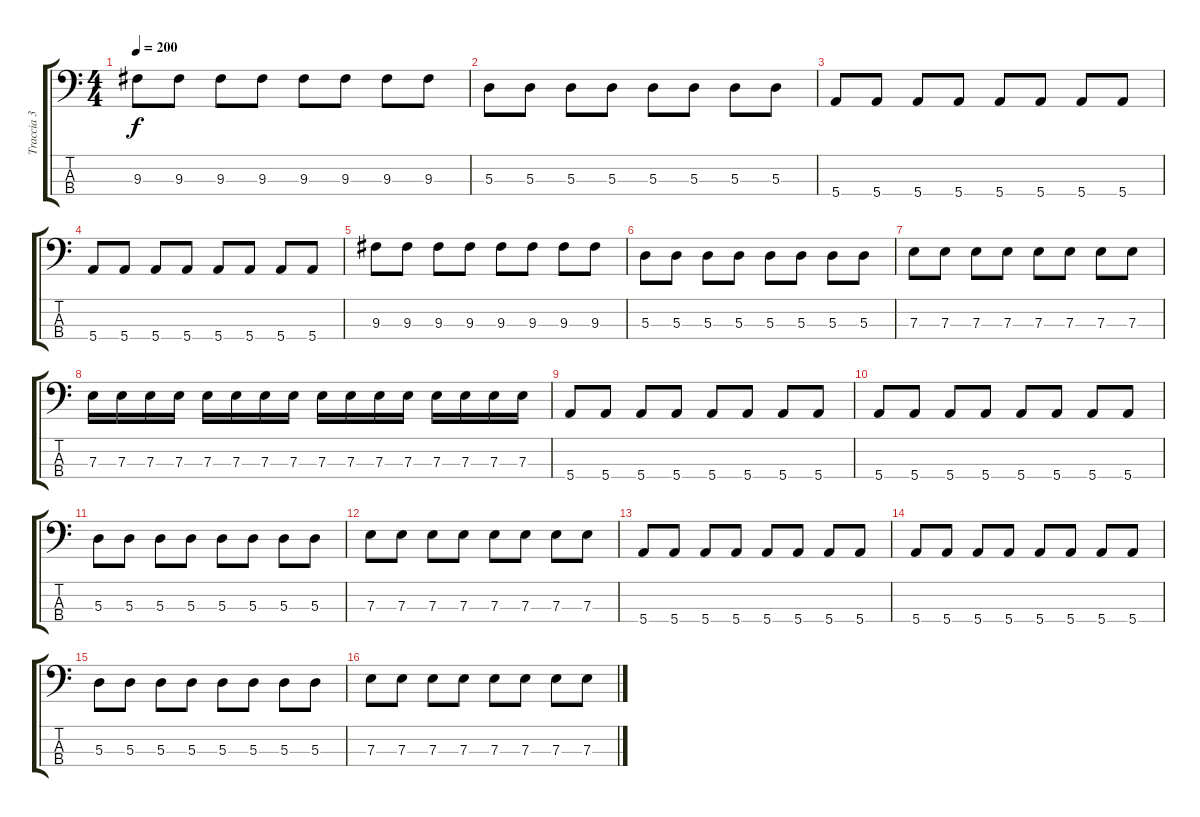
\track ("Traccia 3" "Traccia 3") {instrument electricbasspick}
\staff {score tabs}
\tuning (G2 D2 A1 E1) {hide}
\ts (4 4)
\tempo 200
\clef f4
\ks c
9.3.8{dy f} 9.3.8 9.3.8 9.3.8 9.3.8 9.3.8 9.3.8 9.3.8 |
5.3.8 5.3.8 5.3.8 5.3.8 5.3.8 5.3.8 5.3.8 5.3.8 |
5.4.8 5.4.8 5.4.8 5.4.8 5.4.8 5.4.8 5.4.8 5.4.8 |
5.4.8 5.4.8 5.4.8 5.4.8 5.4.8 5.4.8 5.4.8 5.4.8 |
9.3.8 9.3.8 9.3.8 9.3.8 9.3.8 9.3.8 9.3.8 9.3.8 |
5.3.8 5.3.8 5.3.8 5.3.8 5.3.8 5.3.8 5.3.8 5.3.8 |
7.3.8 7.3.8 7.3.8 7.3.8 7.3.8 7.3.8 7.3.8 7.3.8 |
7.3.16 7.3.16 7.3.16 7.3.16 7.3.16 7.3.16 7.3.16 7.3.16 7.3.16 7.3.16 7.3.16 7.3.16 7.3.16 7.3.16 7.3.16 7.3.16 |
5.4.8 5.4.8 5.4.8 5.4.8 5.4.8 5.4.8 5.4.8 5.4.8 |
5.4.8 5.4.8 5.4.8 5.4.8 5.4.8 5.4.8 5.4.8 5.4.8 |
5.3.8 5.3.8 5.3.8 5.3.8 5.3.8 5.3.8 5.3.8 5.3.8 |
7.3.8 7.3.8 7.3.8 7.3.8 7.3.8 7.3.8 7.3.8 7.3.8 |
5.4.8 5.4.8 5.4.8 5.4.8 5.4.8 5.4.8 5.4.8 5.4.8 |
5.4.8 5.4.8 5.4.8 5.4.8 5.4.8 5.4.8 5.4.8 5.4.8 |
5.3.8 5.3.8 5.3.8 5.3.8 5.3.8 5.3.8 5.3.8 5.3.8 |
7.3.8 7.3.8 7.3.8 7.3.8 7.3.8 7.3.8 7.3.8 7.3.8
